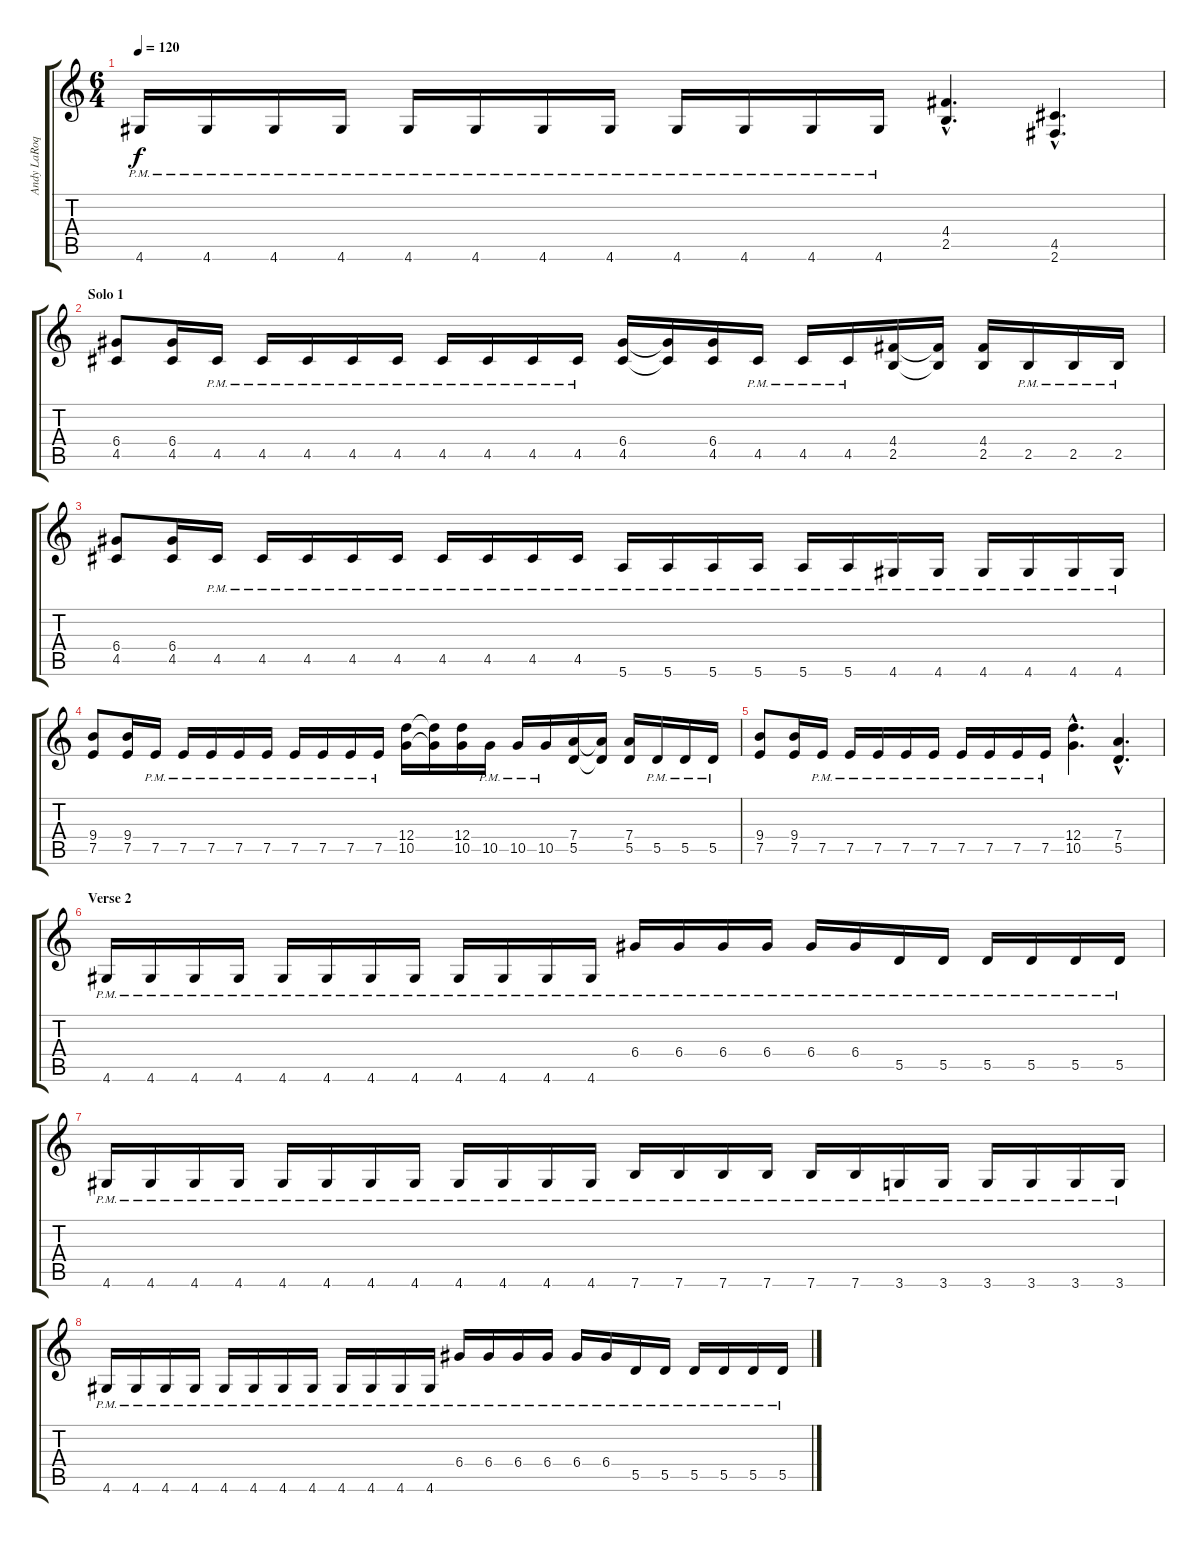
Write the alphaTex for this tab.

\track ("Andy LaRoque" "Andy LaRoq") {instrument distortionguitar}
\staff {score tabs}
\tuning (E4 B3 G3 D3 A2 E2) {hide}
\ts (6 4)
\tempo 120
\clef g2
\ks c
4.6{pm}.16{dy f} 4.6{pm}.16 4.6{pm}.16 4.6{pm}.16 4.6{pm}.16 4.6{pm}.16 4.6{pm}.16 4.6{pm}.16 4.6{pm}.16 4.6{pm}.16 4.6{pm}.16 4.6{pm}.16 (4.4{hac} 2.5{hac}).4{d} (4.5{hac} 2.6{hac}).4{d} |
\section ("" "Solo 1")
(6.4 4.5).8 (6.4 4.5).16 4.5{pm}.16 4.5{pm}.16 4.5{pm}.16 4.5{pm}.16 4.5{pm}.16 4.5{pm}.16 4.5{pm}.16 4.5{pm}.16 4.5{pm}.16 (6.4 4.5).16 (6.4{t} 4.5{t}).16 (6.4 4.5).16 4.5{pm}.16 4.5{pm}.16 4.5{pm}.16 (4.4 2.5).16 (4.4{t} 2.5{t}).16 (4.4 2.5).16 2.5{pm}.16 2.5{pm}.16 2.5{pm}.16 |
(6.4 4.5).8 (6.4 4.5).16 4.5{pm}.16 4.5{pm}.16 4.5{pm}.16 4.5{pm}.16 4.5{pm}.16 4.5{pm}.16 4.5{pm}.16 4.5{pm}.16 4.5{pm}.16 5.6{pm}.16 5.6{pm}.16 5.6{pm}.16 5.6{pm}.16 5.6{pm}.16 5.6{pm}.16 4.6{pm}.16 4.6{pm}.16 4.6{pm}.16 4.6{pm}.16 4.6{pm}.16 4.6{pm}.16 |
(9.4 7.5).8 (9.4 7.5).16 7.5{pm}.16 7.5{pm}.16 7.5{pm}.16 7.5{pm}.16 7.5{pm}.16 7.5{pm}.16 7.5{pm}.16 7.5{pm}.16 7.5{pm}.16 (12.4 10.5).16 (12.4{t} 10.5{t}).16 (12.4 10.5).16 10.5{pm}.16 10.5{pm}.16 10.5{pm}.16 (7.4 5.5).16 (7.4{t} 5.5{t}).16 (7.4 5.5).16 5.5{pm}.16 5.5{pm}.16 5.5{pm}.16 |
(9.4 7.5).8 (9.4 7.5).16 7.5{pm}.16 7.5{pm}.16 7.5{pm}.16 7.5{pm}.16 7.5{pm}.16 7.5{pm}.16 7.5{pm}.16 7.5{pm}.16 7.5{pm}.16 (12.4{hac} 10.5{hac}).4{d} (7.4{hac} 5.5{hac}).4{d} |
\section ("" "Verse 2")
4.6{pm}.16 4.6{pm}.16 4.6{pm}.16 4.6{pm}.16 4.6{pm}.16 4.6{pm}.16 4.6{pm}.16 4.6{pm}.16 4.6{pm}.16 4.6{pm}.16 4.6{pm}.16 4.6{pm}.16 6.4{pm}.16 6.4{pm}.16 6.4{pm}.16 6.4{pm}.16 6.4{pm}.16 6.4{pm}.16 5.5{pm}.16 5.5{pm}.16 5.5{pm}.16 5.5{pm}.16 5.5{pm}.16 5.5{pm}.16 |
4.6{pm}.16 4.6{pm}.16 4.6{pm}.16 4.6{pm}.16 4.6{pm}.16 4.6{pm}.16 4.6{pm}.16 4.6{pm}.16 4.6{pm}.16 4.6{pm}.16 4.6{pm}.16 4.6{pm}.16 7.6{pm}.16 7.6{pm}.16 7.6{pm}.16 7.6{pm}.16 7.6{pm}.16 7.6{pm}.16 3.6{pm}.16 3.6{pm}.16 3.6{pm}.16 3.6{pm}.16 3.6{pm}.16 3.6{pm}.16 |
4.6{pm}.16 4.6{pm}.16 4.6{pm}.16 4.6{pm}.16 4.6{pm}.16 4.6{pm}.16 4.6{pm}.16 4.6{pm}.16 4.6{pm}.16 4.6{pm}.16 4.6{pm}.16 4.6{pm}.16 6.4{pm}.16 6.4{pm}.16 6.4{pm}.16 6.4{pm}.16 6.4{pm}.16 6.4{pm}.16 5.5{pm}.16 5.5{pm}.16 5.5{pm}.16 5.5{pm}.16 5.5{pm}.16 5.5{pm}.16
